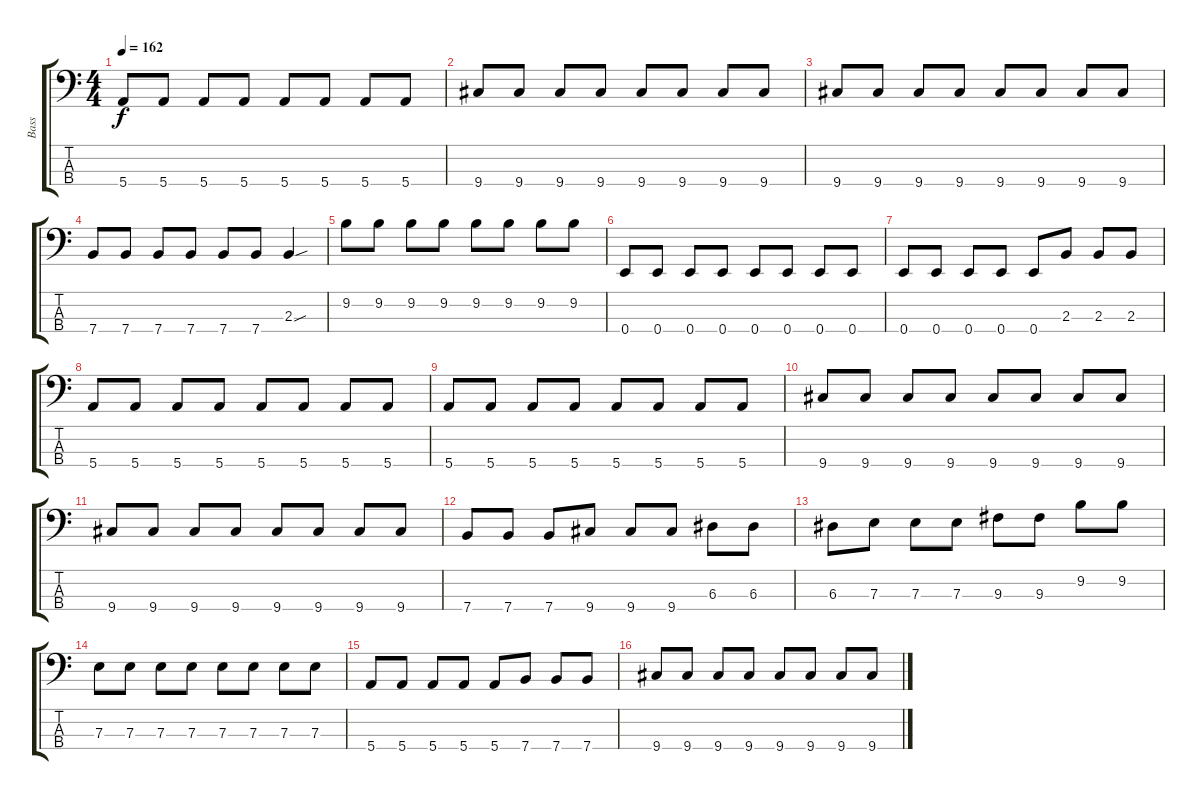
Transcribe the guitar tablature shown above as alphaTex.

\track ("Bass" "Bass") {instrument electricbassfinger}
\staff {score tabs}
\tuning (G2 D2 A1 E1) {hide}
\ts (4 4)
\tempo 162
\clef f4
\ks c
5.4.8{dy f} 5.4.8 5.4.8 5.4.8 5.4.8 5.4.8 5.4.8 5.4.8 |
9.4.8 9.4.8 9.4.8 9.4.8 9.4.8 9.4.8 9.4.8 9.4.8 |
9.4.8 9.4.8 9.4.8 9.4.8 9.4.8 9.4.8 9.4.8 9.4.8 |
7.4.8 7.4.8 7.4.8 7.4.8 7.4.8 7.4.8 2.3{sou}.4 |
9.2.8 9.2.8 9.2.8 9.2.8 9.2.8 9.2.8 9.2.8 9.2.8 |
0.4.8 0.4.8 0.4.8 0.4.8 0.4.8 0.4.8 0.4.8 0.4.8 |
0.4.8 0.4.8 0.4.8 0.4.8 0.4.8 2.3.8 2.3.8 2.3.8 |
5.4.8 5.4.8 5.4.8 5.4.8 5.4.8 5.4.8 5.4.8 5.4.8 |
5.4.8 5.4.8 5.4.8 5.4.8 5.4.8 5.4.8 5.4.8 5.4.8 |
9.4.8 9.4.8 9.4.8 9.4.8 9.4.8 9.4.8 9.4.8 9.4.8 |
9.4.8 9.4.8 9.4.8 9.4.8 9.4.8 9.4.8 9.4.8 9.4.8 |
7.4.8 7.4.8 7.4.8 9.4.8 9.4.8 9.4.8 6.3.8 6.3.8 |
6.3.8 7.3.8 7.3.8 7.3.8 9.3.8 9.3.8 9.2.8 9.2.8 |
7.3.8 7.3.8 7.3.8 7.3.8 7.3.8 7.3.8 7.3.8 7.3.8 |
5.4.8 5.4.8 5.4.8 5.4.8 5.4.8 7.4.8 7.4.8 7.4.8 |
9.4.8 9.4.8 9.4.8 9.4.8 9.4.8 9.4.8 9.4.8 9.4.8
